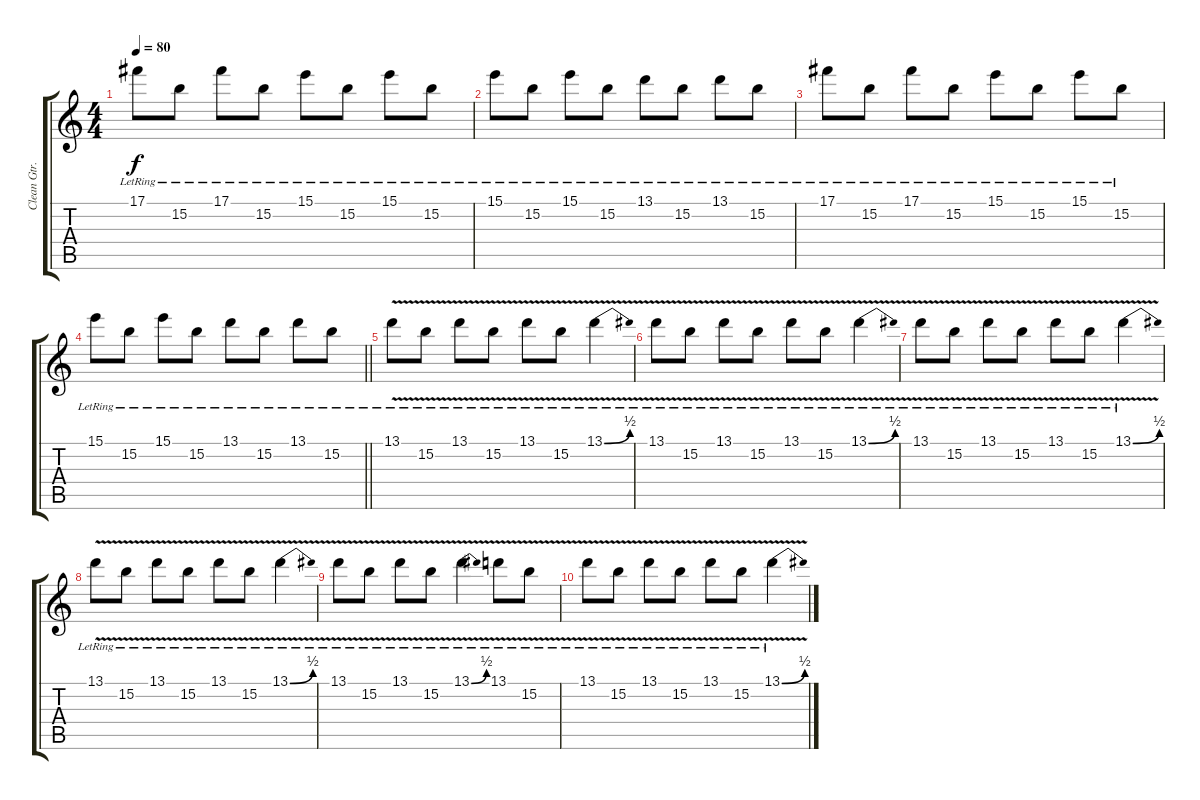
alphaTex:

\track ("Clean Gtr. 1" "Clean Gtr.") {instrument electricguitarclean}
\staff {score tabs}
\tuning (Db4 Ab3 E3 B2 Gb2 B1) {hide}
\ts (4 4)
\tempo 80
\clef g2
\ks c
17.1{lr}.8{dy f} 15.2{lr}.8 17.1{lr}.8 15.2{lr}.8 15.1{lr}.8 15.2{lr}.8 15.1{lr}.8 15.2{lr}.8 |
15.1{lr}.8 15.2{lr}.8 15.1{lr}.8 15.2{lr}.8 13.1{lr}.8 15.2{lr}.8 13.1{lr}.8 15.2{lr}.8 |
17.1{lr}.8 15.2{lr}.8 17.1{lr}.8 15.2{lr}.8 15.1{lr}.8 15.2{lr}.8 15.1{lr}.8 15.2{lr}.8 |
\barLineRight lightlight
15.1{lr}.8 15.2{lr}.8 15.1{lr}.8 15.2{lr}.8 13.1{lr}.8 15.2{lr}.8 13.1{lr}.8 15.2{lr}.8 |
\section ("" "")
13.1{v lr}.8 15.2{v lr}.8 13.1{v lr}.8 15.2{v lr}.8 13.1{v lr}.8 15.2{v lr}.8 13.1{be (bend 0 0 60 2) v lr}.4 |
13.1{v lr}.8 15.2{v lr}.8 13.1{v lr}.8 15.2{v lr}.8 13.1{v lr}.8 15.2{v lr}.8 13.1{be (bend 0 0 60 2) v lr}.4 |
13.1{v lr}.8 15.2{v lr}.8 13.1{v lr}.8 15.2{v lr}.8 13.1{v lr}.8 15.2{v lr}.8 13.1{be (bend 0 0 60 2) v lr}.4 |
13.1{v lr}.8 15.2{v lr}.8 13.1{v lr}.8 15.2{v lr}.8 13.1{v lr}.8 15.2{v lr}.8 13.1{be (bend 0 0 60 2) v lr}.4 |
13.1{v lr}.8 15.2{v lr}.8 13.1{v lr}.8 15.2{v lr}.8 13.1{be (bend 0 0 60 2) v lr}.4 13.1{v lr}.8 15.2{v lr}.8 |
13.1{v lr}.8 15.2{v lr}.8 13.1{v lr}.8 15.2{v lr}.8 13.1{v lr}.8 15.2{v lr}.8 13.1{be (bend 0 0 60 2) v lr}.4
